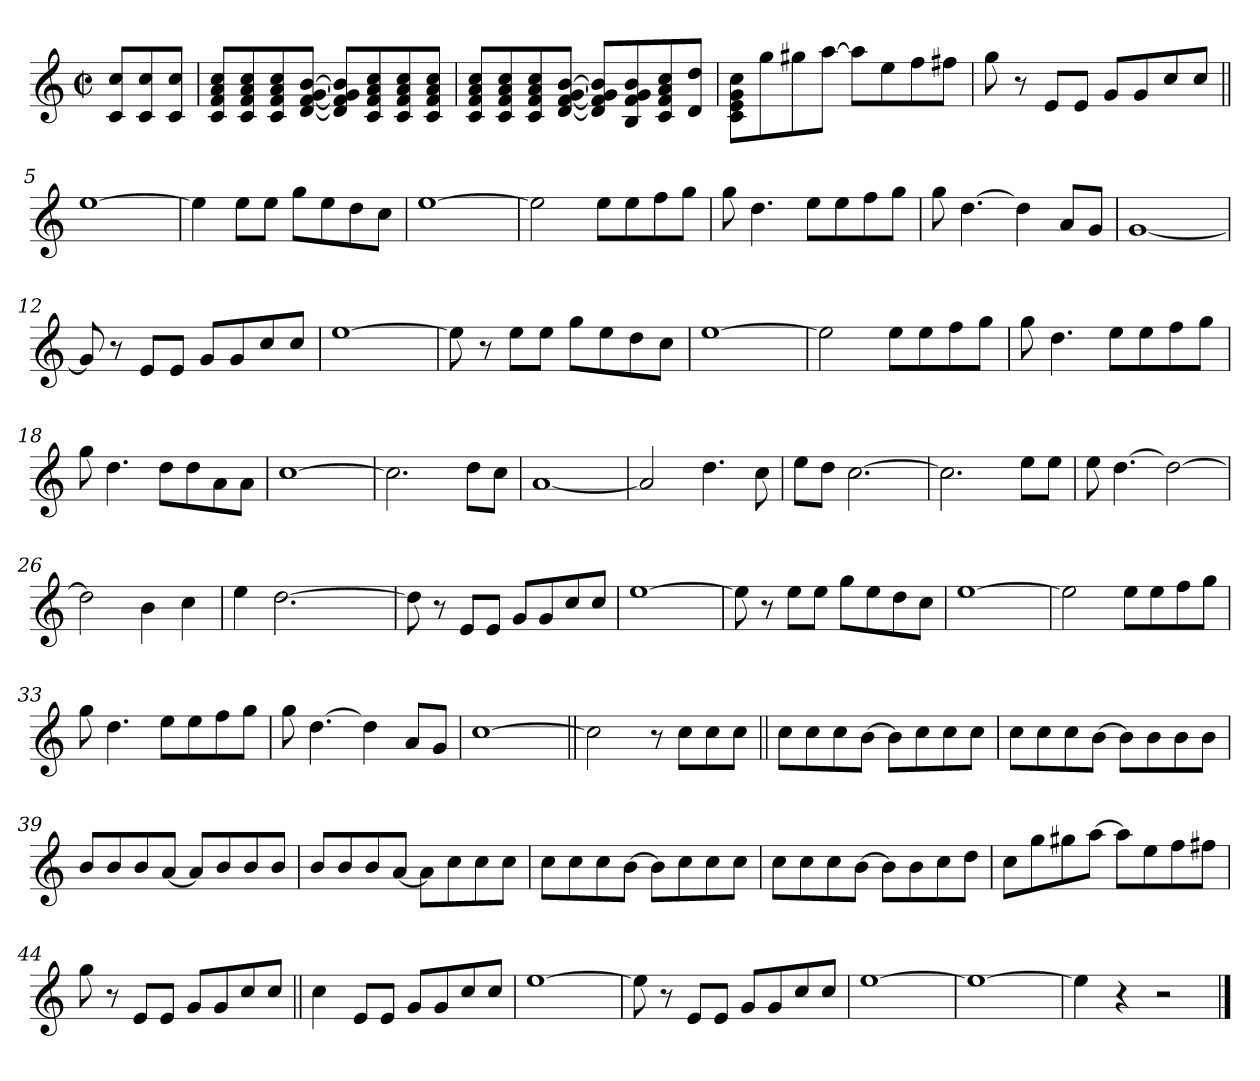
**kern
*part1
*staff1
*clefG2
*k[]
*C:
*M2/2
*met(c|)
=
8c/ 8cc/L
8c/ 8cc/
8c/ 8cc/J
=1
8c/ 8f/ 8a/ 8cc/L
8c/ 8f/ 8a/ 8cc/
8c/ 8f/ 8a/ 8cc/
[8d/ [8f/ [8g/ [8b/J
8d/] 8f/] 8g/] 8b/]L
8c/ 8f/ 8a/ 8cc/
8c/ 8f/ 8a/ 8cc/
8c/ 8f/ 8a/ 8cc/J
=2
8c/ 8f/ 8a/ 8cc/L
8c/ 8f/ 8a/ 8cc/
8c/ 8f/ 8a/ 8cc/
[8d/ [8f/ [8g/ [8b/J
8d/] 8f/] 8g/] 8b/]L
8B/ 8f/ 8g/ 8b/
8c/ 8f/ 8a/ 8cc/
8d/ 8dd/J
=3
8c\ 8e\ 8g\ 8cc\L
8gg\
8gg#X\
[8aa\J
8aa\L]
8ee\
8ff\
8ff#X\J
=4
8gg\
8r
8e/L
8e/J
8g/L
8g/
8cc/
8cc/J
!!LO:LB:g=z
=5||
[1ee
=6
4ee\]
8ee\L
8ee\J
8gg\L
8ee\
8dd\
8cc\J
=7
[1ee
=8
2ee\]
8ee\L
8ee\
8ff\
8gg\J
=9
8gg\
4.dd\
8ee\L
8ee\
8ff\
8gg\J
!!LO:LB:g=z
=10
8gg\
[4.dd\
4dd\]
8a/L
8g/J
=11
[1g
=12
8g/]
8r
8e/L
8e/J
8g/L
8g/
8cc/
8cc/J
=13
[1ee
=14
8ee\]
8r
8ee\L
8ee\J
8gg\L
8ee\
8dd\
8cc\J
!!LO:LB:g=z
=15
[1ee
=16
2ee\]
8ee\L
8ee\
8ff\
8gg\J
=17
8gg\
4.dd\
8ee\L
8ee\
8ff\
8gg\J
=18
8gg\
4.dd\
8dd\L
8dd\
8a\
8a\J
=19
[1cc
!!LO:LB:g=z
=20
2.cc\]
8dd\L
8cc\J
=21
[1a
=22
2a/]
4.dd\
8cc\
=23
8ee\L
8dd\J
[2.cc\
=24
2.cc\]
8ee\L
8ee\J
!!LO:LB:g=z
=25
8ee\
[4.dd\
2dd\_
=26
2dd\]
4b\
4cc\
=27
*^
4ee\	4b\yy
[2.dd\	4b\yy
.	4b\yy
.	4b\yy
*v	*v
=28
8dd\]
8r
8e/L
8e/J
8g/L
8g/
8cc/
8cc/J
=29
[1ee
=30
8ee\]
8r
8ee\L
8ee\J
8gg\L
8ee\
8dd\
8cc\J
!!LO:LB:g=z
=31
[1ee
=32
2ee\]
8ee\L
8ee\
8ff\
8gg\J
=33
8gg\
4.dd\
8ee\L
8ee\
8ff\
8gg\J
=34
8gg\
[4.dd\
4dd\]
8a/L
8g/J
=35
[1cc
=36||
2cc\]
8r
8cc\L
8cc\
8cc\J
!!LO:LB:g=z
=37||
8cc\L
8cc\
8cc\
[8b\J
8b\L]
8cc\
8cc\
8cc\J
=38
8cc\L
8cc\
8cc\
[8b\J
8b\L]
8b\
8b\
8b\J
=39
8b/L
8b/
8b/
[8a/J
8a/L]
8b/
8b/
8b/J
=40
8b/L
8b/
8b/
[8a/J
8a\L]
8cc\
8cc\
8cc\J
!!LO:LB:g=z
=41
8cc\L
8cc\
8cc\
[8b\J
8b\L]
8cc\
8cc\
8cc\J
=42
8cc\L
8cc\
8cc\
[8b\J
8b\L]
8b\
8cc\
8dd\J
=43
8cc\L
8gg\
8gg#X\
[8aa\J
8aa\L]
8ee\
8ff\
8ff#X\J
=44
8gg\
8r
8e/L
8e/J
8g/L
8g/
8cc/
8cc/J
!!LO:LB:g=z
=45||
4cc\
8e/L
8e/J
8g/L
8g/
8cc/
8cc/J
=46
[1ee
=47
8ee\]
8r
8e/L
8e/J
8g/L
8g/
8cc/
8cc/J
=48
[1ee
=49
1ee_
=50
4ee\]
4r
2r
==
*-
